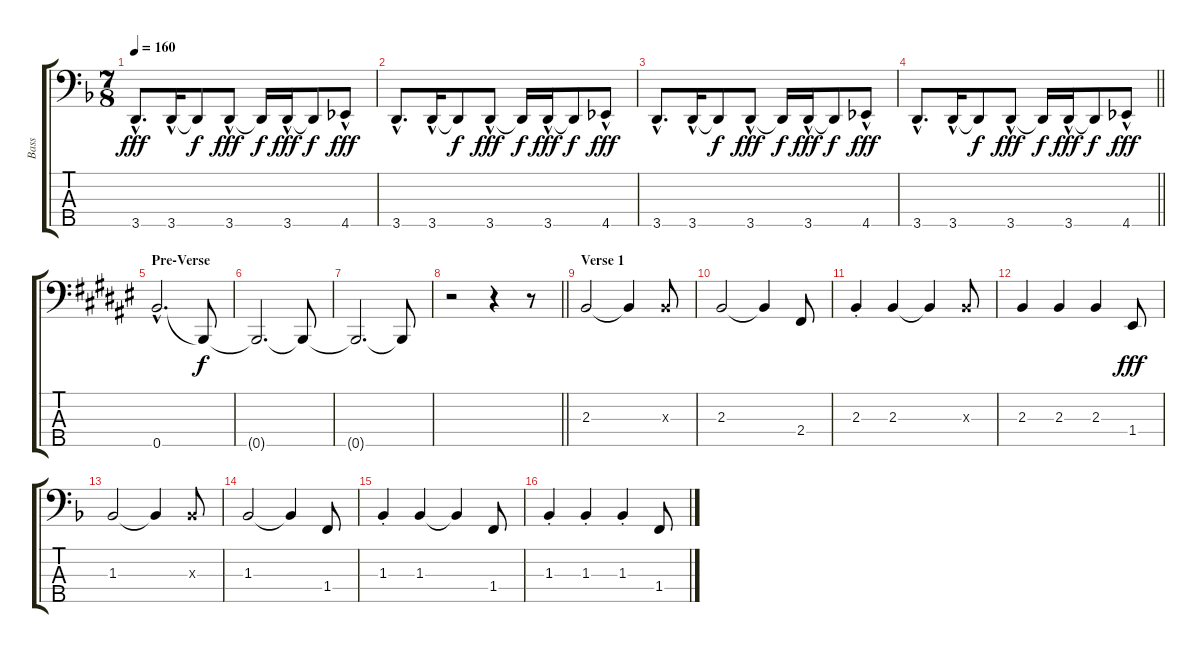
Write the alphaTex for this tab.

\track ("Bass" "Bass") {instrument fretlessbass}
\staff {score tabs}
\tuning (G2 D2 A1 E1 B0) {hide}
\ts (7 8)
\tempo 160
\clef f4
\ks f
3.5{hac}.8{d dy fff} 3.5{hac}.16 3.5{t}.8{dy f} 3.5{hac}.8{dy fff} 3.5{t}.16{dy f} 3.5{hac}.16{dy fff} 3.5{t}.8{dy f} 4.5{hac}.8{dy fff} |
3.5{hac}.8{d} 3.5{hac}.16 3.5{t}.8{dy f} 3.5{hac}.8{dy fff} 3.5{t}.16{dy f} 3.5{hac}.16{dy fff} 3.5{t}.8{dy f} 4.5{hac}.8{dy fff} |
3.5{hac}.8{d} 3.5{hac}.16 3.5{t}.8{dy f} 3.5{hac}.8{dy fff} 3.5{t}.16{dy f} 3.5{hac}.16{dy fff} 3.5{t}.8{dy f} 4.5{hac}.8{dy fff} |
\barLineRight lightlight
3.5{hac}.8{d} 3.5{hac}.16 3.5{t}.8{dy f} 3.5{hac}.8{dy fff} 3.5{t}.16{dy f} 3.5{hac}.16{dy fff} 3.5{t}.8{dy f} 4.5{hac}.8{dy fff} |
\section ("" "Pre-Verse")
\ks f#
0.5{hac}.2{d ot 8vb} 0.5{t}.8{dy f} |
\ks d#minor
0.5{t}.2{d} 0.5{t}.8 |
0.5{t}.2{d} 0.5{t}.8 |
\barLineRight lightlight
r.2 r.4 r.8 |
\section ("" "Verse 1")
\ks f#
2.3.2 2.3{t}.4 2.3{x}.8 |
\ks d#minor
2.3.2 2.3{t}.4 2.4.8 |
\ks f#
2.3{st}.4 2.3.4 2.3{t}.4 2.3{x}.8 |
\ks d#minor
2.3.4 2.3.4 2.3.4 1.4.8{dy fff} |
\ks f
1.3.2 1.3{t}.4 1.3{x}.8 |
1.3.2 1.3{t}.4 1.4.8 |
1.3{st}.4 1.3.4 1.3{t}.4 1.4.8 |
1.3{st}.4 1.3{st}.4 1.3{st}.4 1.4.8
